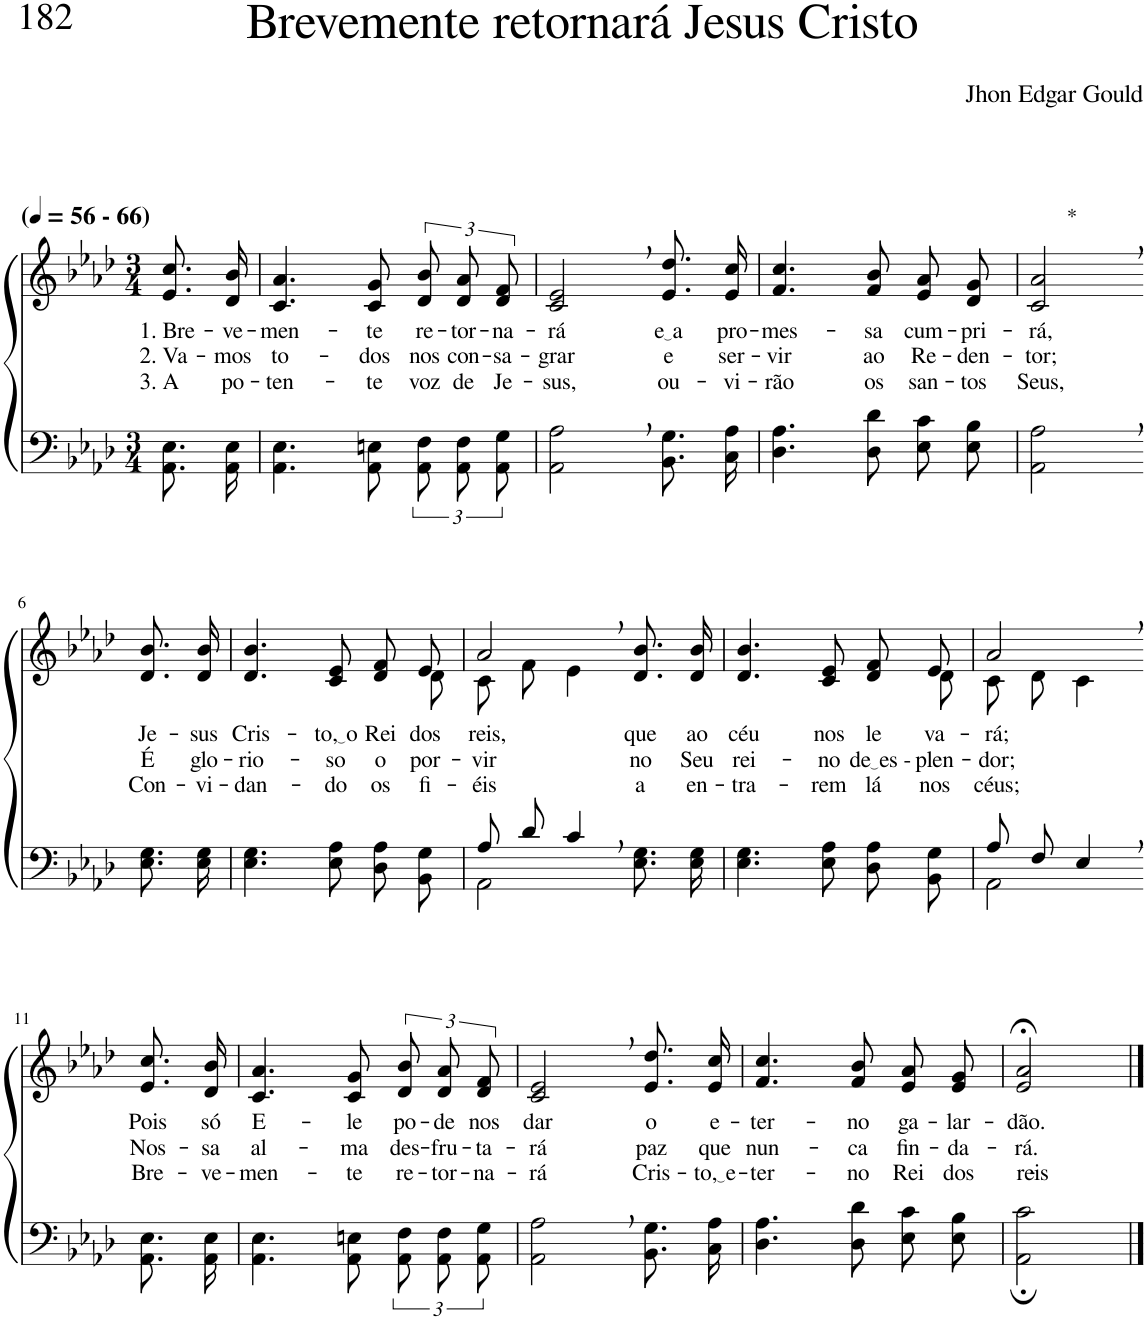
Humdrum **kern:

**kern	**kern	**text	**text	**text
*part2	*part1	*part1	*part1	*part1
*staff2	*staff1	*staff1	*staff1	*staff1
*I"Parte III e IV	*I"Parte I e II	*	*	*
*clefF4	*clefG2	*	*	*
*Trd-1c-2	*Trd-1c-2	*	*	*
*k[b-e-a-d-]	*k[b-e-a-d-]	*	*	*
*M3/4	*M3/4	*	*	*
*MM56	*MM56	*	*	*
=1	=1	=1	=1	=1
!	!LO:TX:a:B:t=(	!	!	!
!	!LO:TX:a:B:t=- 66)	!	!	!
!	!	!LO:LY:b	!LO:LY:b	!LO:LY:b
8.AA-/ 8.E-/L	8.e-/ 8.cc/L	1. Bre-	2. Va-	3. A
!	!	!LO:LY:b	!LO:LY:b	!LO:LY:b
16AA-/ 16E-/Jk	16d-/ 16b-/Jk	-ve-	-mos	po-
=2	=2	=2	=2	=2
!	!	!LO:LY:b	!LO:LY:b	!LO:LY:b
4.AA-\ 4.E-\	4.c/ 4.a-/	-men-	to-	-ten-
!	!	!LO:LY:b	!LO:LY:b	!LO:LY:b
8AA-\ 8En\	8c/ 8g/	-te	-dos	-te
!	!	!LO:LY:b	!LO:LY:b	!LO:LY:b
12AA-\ 12F\L	12d-/ 12b-/L	re-	nos	voz
!	!	!LO:LY:b	!LO:LY:b	!LO:LY:b
12AA-\ 12F\	12d-/ 12a-/	-tor-	con-	de
!	!	!LO:LY:b	!LO:LY:b	!LO:LY:b
12AA-\ 12G\J	12d-/ 12f/J	-na-	-sa-	Je-
=3	=3	=3	=3	=3
!	!	!LO:LY:b	!LO:LY:b	!LO:LY:b
2AA-\, 2A-\,	2c/, 2e-/,	-rá	-grar	-sus,
!	!	!LO:LY:b	!LO:LY:b	!LO:LY:b
8.BB-\ 8.G\L	8.e-/ 8.dd-/L	e a	e	ou-
!	!	!LO:LY:b	!LO:LY:b	!LO:LY:b
16C\ 16A-\Jk	16e-/ 16cc/Jk	pro-	ser-	-vi-
=4	=4	=4	=4	=4
!	!	!LO:LY:b	!LO:LY:b	!LO:LY:b
4.D-\ 4.A-\	4.f/ 4.cc/	-mes-	-vir	-rão
!	!	!LO:LY:b	!LO:LY:b	!LO:LY:b
8D-\ 8d-\	8f/ 8b-/	-sa	ao	os
!	!	!LO:LY:b	!LO:LY:b	!LO:LY:b
8E-\ 8c\L	8e-/ 8a-/L	cum-	Re-	san-
!	!	!LO:LY:b	!LO:LY:b	!LO:LY:b
8E-\ 8B-\J	8d-/ 8g/J	-pri-	-den-	-tos
=5	=5	=5	=5	=5
!	!LO:TX:a:t=*	!	!	!
!	!	!LO:LY:b	!LO:LY:b	!LO:LY:b
2AA-\, 2A-\,	2c/, 2a-/,	-rá,	-tor;	Seus,
!!LO:LB:g=z
=6-	=6-	=6-	=6-	=6-
!	!	!LO:LY:b	!LO:LY:b	!LO:LY:b
8.E-\ 8.G\L	8.d-/ 8.b-/L	Je-	É	Con-
!	!	!LO:LY:b	!LO:LY:b	!LO:LY:b
16E-\ 16G\Jk	16d-/ 16b-/Jk	-sus	glo-	-vi-
=7	=7	=7	=7	=7
!	!	!LO:LY:b	!LO:LY:b	!LO:LY:b
*	*^	*	*	*
4.E-\ 4.G\	4.d-/ 4.b-/	8ryy	Cris-	-rio-	-dan-
!	!	!	!LO:LY:b	!LO:LY:b	!LO:LY:b
*	*v	*v	*	*	*
8E-\ 8A-\	8c/ 8e-/	to, o	-so	-do
!	!	!LO:LY:b	!LO:LY:b	!LO:LY:b
8D-\ 8A-\L	8d-/ 8f/L	Rei	o	os
*	*^	*	*	*
!	!	!	!LO:LY:b	!LO:LY:b	!LO:LY:b
8BB-\ 8G\J	8e-/J	8d-\	dos	por-	fi-
=8	=8	=8	=8	=8	=8
*^	*	*	*	*	*
!	!	!	!	!LO:LY:b	!LO:LY:b	!LO:LY:b
8A-/L	2AA-\	2a-,/	8c\L	reis,	-vir	-éis
8d-/J	.	.	8f\J	.	.	.
4c,/	.	.	4e-\	.	.	.
!	!	!	!	!LO:LY:b	!LO:LY:b	!LO:LY:b
4ryy	8.E-\ 8.G\L	8.d-/ 8.b-/L	4ryy	que	no	a
!	!	!	!	!LO:LY:b	!LO:LY:b	!LO:LY:b
.	16E-\ 16G\Jk	16d-/ 16b-/Jk	.	ao	Seu	en-
=9	=9	=9	=9	=9	=9	=9
!	!	!	!	!LO:LY:b	!LO:LY:b	!LO:LY:b
*v	*v	*	*	*	*	*
4.E-\ 4.G\	4.d-/ 4.b-/	8ryy	céu	rei-	-tra-
!	!	!	!LO:LY:b	!LO:LY:b	!LO:LY:b
*	*v	*v	*	*	*
8E-\ 8A-\	8c/ 8e-/	nos	-no	-rem
!	!	!LO:LY:b	!LO:LY:b	!LO:LY:b
8D-\ 8A-\L	8d-/ 8f/L	le-	de es -	lá
*	*^	*	*	*
!	!	!	!LO:LY:b	!LO:LY:b	!LO:LY:b
8BB-\ 8G\J	8e-/J	8d-\	-va-	plen-	nos
=10	=10	=10	=10	=10	=10
*^	*	*	*	*	*
!	!	!	!	!LO:LY:b	!LO:LY:b	!LO:LY:b
8A-/L	2AA-\	2a-,/	8c\L	-rá;	-dor;	céus;
8F/J	.	.	8d-\J	.	.	.
4E-,/	.	.	4c\	.	.	.
*v	*v	*	*	*	*	*
!!LO:LB:g=z
=11-	=11-	=11-	=11-	=11-	=11-
!	!	!	!LO:LY:b	!LO:LY:b	!LO:LY:b
*	*v	*v	*	*	*
8.AA-/ 8.E-/L	8.e-/ 8.cc/L	Pois	Nos-	Bre-
!	!	!LO:LY:b	!LO:LY:b	!LO:LY:b
16AA-/ 16E-/Jk	16d-/ 16b-/Jk	só	-sa	-ve-
=12	=12	=12	=12	=12
!	!	!LO:LY:b	!LO:LY:b	!LO:LY:b
4.AA-\ 4.E-\	4.c/ 4.a-/	E-	al-	-men-
!	!	!LO:LY:b	!LO:LY:b	!LO:LY:b
8AA-\ 8En\	8c/ 8g/	-le	-ma	-te
!	!	!LO:LY:b	!LO:LY:b	!LO:LY:b
12AA-\ 12F\L	12d-/ 12b-/L	po-	des-	re-
!	!	!LO:LY:b	!LO:LY:b	!LO:LY:b
12AA-\ 12F\	12d-/ 12a-/	-de	-fru-	-tor-
!	!	!LO:LY:b	!LO:LY:b	!LO:LY:b
12AA-\ 12G\J	12d-/ 12f/J	nos	-ta-	-na-
=13	=13	=13	=13	=13
!	!	!LO:LY:b	!LO:LY:b	!LO:LY:b
2AA-\, 2A-\,	2c/, 2e-/,	dar	-rá	-rá
!	!	!LO:LY:b	!LO:LY:b	!LO:LY:b
8.BB-\ 8.G\L	8.e-/ 8.dd-/L	o	paz	Cris-
!	!	!LO:LY:b	!LO:LY:b	!LO:LY:b
16C\ 16A-\Jk	16e-/ 16cc/Jk	e-	que	to, e
=14	=14	=14	=14	=14
!	!	!LO:LY:b	!LO:LY:b	!LO:LY:b
4.D-\ 4.A-\	4.f/ 4.cc/	-ter-	nun-	-ter-
!	!	!LO:LY:b	!LO:LY:b	!LO:LY:b
8D-\ 8d-\	8f/ 8b-/	-no	-ca	-no
!	!	!LO:LY:b	!LO:LY:b	!LO:LY:b
8E-\ 8c\L	8e-/ 8a-/L	ga-	fin-	Rei
!	!	!LO:LY:b	!LO:LY:b	!LO:LY:b
8E-\ 8B-\J	8e-/ 8g/J	-lar-	-da-	dos
=15	=15	=15	=15	=15
!	!	!LO:LY:b	!LO:LY:b	!LO:LY:b
2AA-\; 2c\;	2e-/;< 2a-/;<	-dão.	-rá.	reis-
==	==	==	==	==
*-	*-	*-	*-	*-
